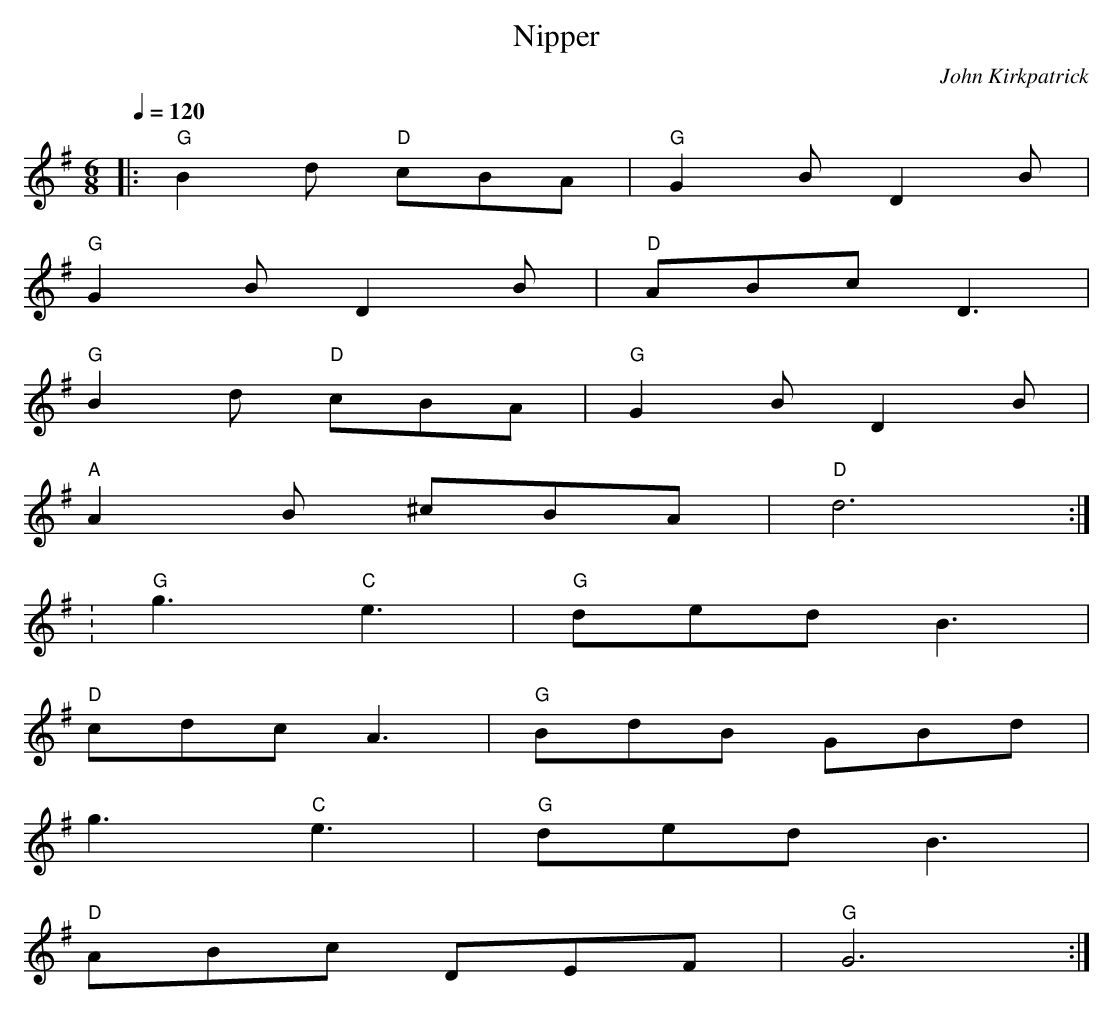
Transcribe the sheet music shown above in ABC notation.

X:1
T:Nipper
C:John Kirkpatrick
M:6/8
L:1/8
Q:1/4=120
K:G
|:"G"B2d "D"cBA|"G"G2B D2B|
"G"G2B D2B|"D"ABc D3|
"G"B2d "D"cBA|"G"G2B D2B|
"A"A2B ^cBA|"D"d6:|
:"G"g3 "C"e3|"G"ded B3|
"D"cdc A3|"G"BdB GBd|
g3 "C"e3|"G"ded B3|
"D"ABc DEF|"G"G6:|]
